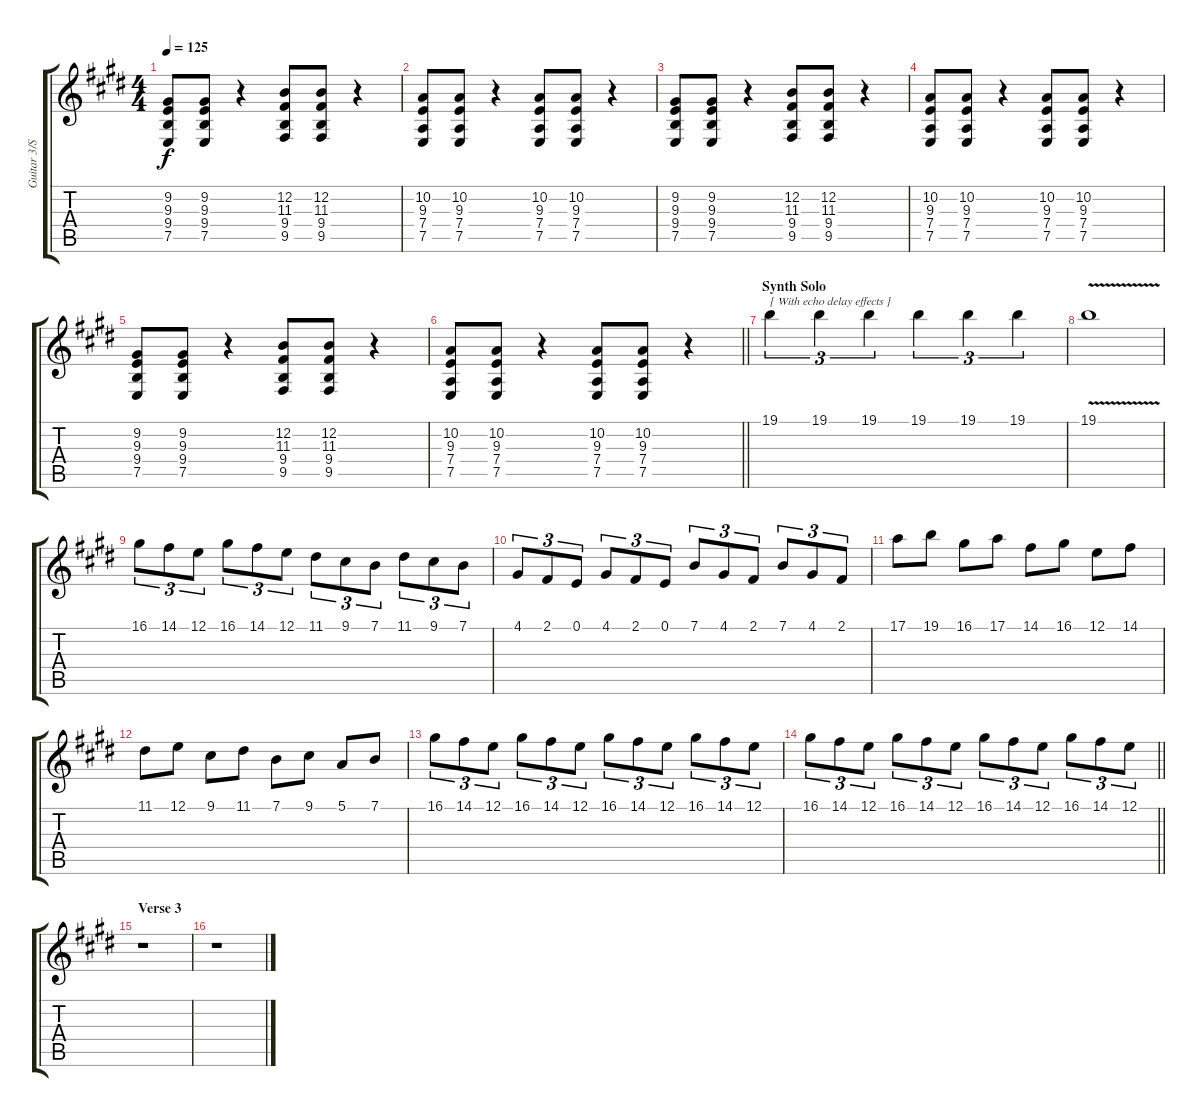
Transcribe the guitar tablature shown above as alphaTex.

\track ("Guitar 3/Synth" "Guitar 3/S") {instrument lead1square}
\staff {score tabs}
\tuning (E4 B3 G3 D3 A2 E2) {hide}
\ts (4 4)
\tempo 125
\clef g2
\ks e
(9.2 9.3 9.4 7.5).8{dy f} (9.2 9.3 9.4 7.5).8 r.4 (12.2 11.3 9.4 9.5).8 (12.2 11.3 9.4 9.5).8 r.4 |
(10.2 9.3 7.4 7.5).8 (10.2 9.3 7.4 7.5).8 r.4 (10.2 9.3 7.4 7.5).8 (10.2 9.3 7.4 7.5).8 r.4 |
(9.2 9.3 9.4 7.5).8 (9.2 9.3 9.4 7.5).8 r.4 (12.2 11.3 9.4 9.5).8 (12.2 11.3 9.4 9.5).8 r.4 |
(10.2 9.3 7.4 7.5).8 (10.2 9.3 7.4 7.5).8 r.4 (10.2 9.3 7.4 7.5).8 (10.2 9.3 7.4 7.5).8 r.4 |
(9.2 9.3 9.4 7.5).8 (9.2 9.3 9.4 7.5).8 r.4 (12.2 11.3 9.4 9.5).8 (12.2 11.3 9.4 9.5).8 r.4 |
\barLineRight lightlight
(10.2 9.3 7.4 7.5).8 (10.2 9.3 7.4 7.5).8 r.4 (10.2 9.3 7.4 7.5).8 (10.2 9.3 7.4 7.5).8 r.4 |
\section ("" "Synth Solo")
19.1.4{tu (3 2) txt "[ With echo delay effects ]"} 19.1.4{tu (3 2)} 19.1.4{tu (3 2)} 19.1.4{tu (3 2)} 19.1.4{tu (3 2)} 19.1.4{tu (3 2)} |
19.1{v}.1 |
16.1.8{tu (3 2)} 14.1.8{tu (3 2)} 12.1.8{tu (3 2)} 16.1.8{tu (3 2)} 14.1.8{tu (3 2)} 12.1.8{tu (3 2)} 11.1.8{tu (3 2)} 9.1.8{tu (3 2)} 7.1.8{tu (3 2)} 11.1.8{tu (3 2)} 9.1.8{tu (3 2)} 7.1.8{tu (3 2)} |
4.1.8{tu (3 2)} 2.1.8{tu (3 2)} 0.1.8{tu (3 2)} 4.1.8{tu (3 2)} 2.1.8{tu (3 2)} 0.1.8{tu (3 2)} 7.1.8{tu (3 2)} 4.1.8{tu (3 2)} 2.1.8{tu (3 2)} 7.1.8{tu (3 2)} 4.1.8{tu (3 2)} 2.1.8{tu (3 2)} |
17.1.8 19.1.8 16.1.8 17.1.8 14.1.8 16.1.8 12.1.8 14.1.8 |
11.1.8 12.1.8 9.1.8 11.1.8 7.1.8 9.1.8 5.1.8 7.1.8 |
16.1.8{tu (3 2)} 14.1.8{tu (3 2)} 12.1.8{tu (3 2)} 16.1.8{tu (3 2)} 14.1.8{tu (3 2)} 12.1.8{tu (3 2)} 16.1.8{tu (3 2)} 14.1.8{tu (3 2)} 12.1.8{tu (3 2)} 16.1.8{tu (3 2)} 14.1.8{tu (3 2)} 12.1.8{tu (3 2)} |
\barLineRight lightlight
16.1.8{tu (3 2)} 14.1.8{tu (3 2)} 12.1.8{tu (3 2)} 16.1.8{tu (3 2)} 14.1.8{tu (3 2)} 12.1.8{tu (3 2)} 16.1.8{tu (3 2)} 14.1.8{tu (3 2)} 12.1.8{tu (3 2)} 16.1.8{tu (3 2)} 14.1.8{tu (3 2)} 12.1.8{tu (3 2)} |
\section ("" "Verse 3")
r.1 |
r.1
